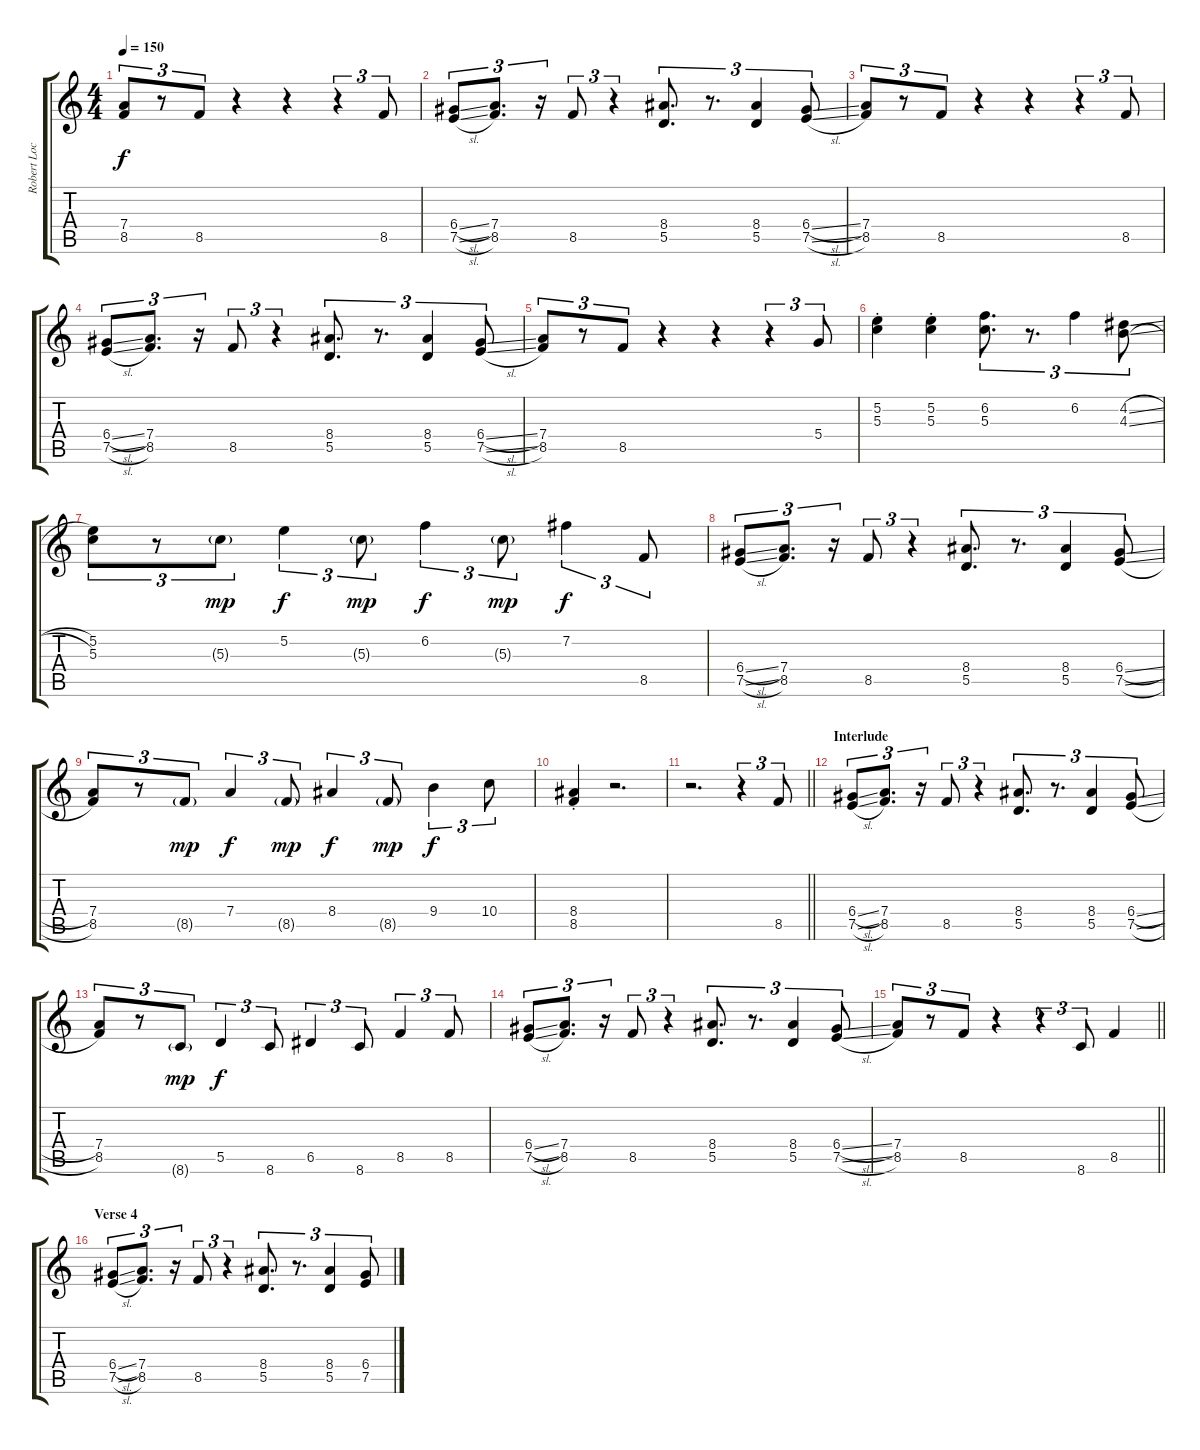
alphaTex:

\track ("Robert Lockwood Jr." "Robert Loc") {instrument electricguitarjazz}
\staff {score tabs}
\tuning (E4 B3 G3 D3 A2 E2) {hide}
\ts (4 4)
\tempo 150
\clef g2
\ks c
(7.4 8.5).8{tu (3 2) dy f} r.8{tu (3 2)} 8.5.8{tu (3 2)} r.4 r.4 r.4{tu (3 2)} 8.5.8{tu (3 2)} |
(6.4{sl} 7.5{sl}).8{tu (3 2)} (7.4 8.5).8{d tu (3 2)} r.16{tu (3 2)} 8.5.8{tu (3 2)} r.4{tu (3 2)} (8.4 5.5).8{d tu (3 2)} r.8{d tu (3 2)} (8.4 5.5).4{tu (3 2)} (6.4{sl} 7.5{sl}).8{tu (3 2)} |
(7.4 8.5).8{tu (3 2)} r.8{tu (3 2)} 8.5.8{tu (3 2)} r.4 r.4 r.4{tu (3 2)} 8.5.8{tu (3 2)} |
(6.4{sl} 7.5{sl}).8{tu (3 2)} (7.4 8.5).8{d tu (3 2)} r.16{tu (3 2)} 8.5.8{tu (3 2)} r.4{tu (3 2)} (8.4 5.5).8{d tu (3 2)} r.8{d tu (3 2)} (8.4 5.5).4{tu (3 2)} (6.4{sl} 7.5{sl}).8{tu (3 2)} |
(7.4 8.5).8{tu (3 2)} r.8{tu (3 2)} 8.5.8{tu (3 2)} r.4 r.4 r.4{tu (3 2)} 5.4.8{tu (3 2)} |
(5.2{st} 5.3{st}).4 (5.2{st} 5.3{st}).4 (6.2 5.3).8{d tu (3 2)} r.8{d tu (3 2)} 6.2.4{tu (3 2)} (4.2{sl} 4.3{sl}).8{tu (3 2)} |
(5.2 5.3).8{tu (3 2)} r.8{tu (3 2)} 5.3{g}.8{tu (3 2) dy mp} 5.2.4{tu (3 2) dy f} 5.3{g}.8{tu (3 2) dy mp} 6.2.4{tu (3 2) dy f} 5.3{g}.8{tu (3 2) dy mp} 7.2.4{tu (3 2) dy f} 8.5.8{tu (3 2)} |
(6.4{sl} 7.5{sl}).8{tu (3 2)} (7.4 8.5).8{d tu (3 2)} r.16{tu (3 2)} 8.5.8{tu (3 2)} r.4{tu (3 2)} (8.4 5.5).8{d tu (3 2)} r.8{d tu (3 2)} (8.4 5.5).4{tu (3 2)} (6.4{sl} 7.5{sl}).8{tu (3 2)} |
(7.4 8.5).8{tu (3 2)} r.8{tu (3 2)} 8.5{g}.8{tu (3 2) dy mp} 7.4.4{tu (3 2) dy f} 8.5{g}.8{tu (3 2) dy mp} 8.4.4{tu (3 2) dy f} 8.5{g}.8{tu (3 2) dy mp} 9.4.4{tu (3 2) dy f} 10.4.8{tu (3 2)} |
(8.4{st} 8.5{st}).4 r.2{d} |
\barLineRight lightlight
r.2{d} r.4{tu (3 2)} 8.5.8{tu (3 2)} |
\section ("" "Interlude")
(6.4{sl} 7.5{sl}).8{tu (3 2)} (7.4 8.5).8{d tu (3 2)} r.16{tu (3 2)} 8.5.8{tu (3 2)} r.4{tu (3 2)} (8.4 5.5).8{d tu (3 2)} r.8{d tu (3 2)} (8.4 5.5).4{tu (3 2)} (6.4{sl} 7.5{sl}).8{tu (3 2)} |
(7.4 8.5).8{tu (3 2)} r.8{tu (3 2)} 8.6{g}.8{tu (3 2) dy mp} 5.5.4{tu (3 2) dy f} 8.6.8{tu (3 2)} 6.5.4{tu (3 2)} 8.6.8{tu (3 2)} 8.5.4{tu (3 2)} 8.5.8{tu (3 2)} |
(6.4{sl} 7.5{sl}).8{tu (3 2)} (7.4 8.5).8{d tu (3 2)} r.16{tu (3 2)} 8.5.8{tu (3 2)} r.4{tu (3 2)} (8.4 5.5).8{d tu (3 2)} r.8{d tu (3 2)} (8.4 5.5).4{tu (3 2)} (6.4{sl} 7.5{sl}).8{tu (3 2)} |
\barLineRight lightlight
(7.4 8.5).8{tu (3 2)} r.8{tu (3 2)} 8.5.8{tu (3 2)} r.4 r.4{tu (3 2)} 8.6.8{tu (3 2)} 8.5.4 |
\section ("" "Verse 4")
(6.4{sl} 7.5{sl}).8{tu (3 2)} (7.4 8.5).8{d tu (3 2)} r.16{tu (3 2)} 8.5.8{tu (3 2)} r.4{tu (3 2)} (8.4 5.5).8{d tu (3 2)} r.8{d tu (3 2)} (8.4 5.5).4{tu (3 2)} (6.4{sl} 7.5{sl}).8{tu (3 2)}
